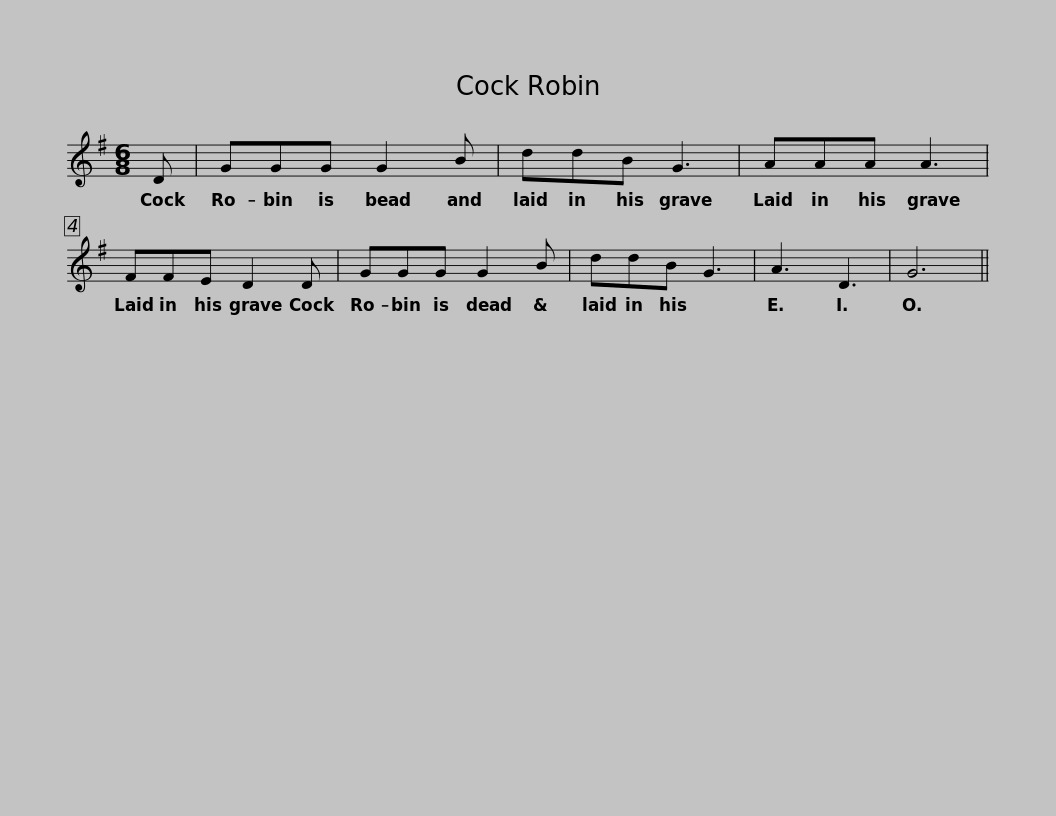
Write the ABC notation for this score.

X:1
L:1/8
M:6/8
I:linebreak $
K:G
V:1 treble
V:1
 D | GGG G2 B | ddB G3 | AAA A3 | FFE D2 D |$ %5
 GGG G2 B | ddB G3 | A3 D3 | G6 || %9
